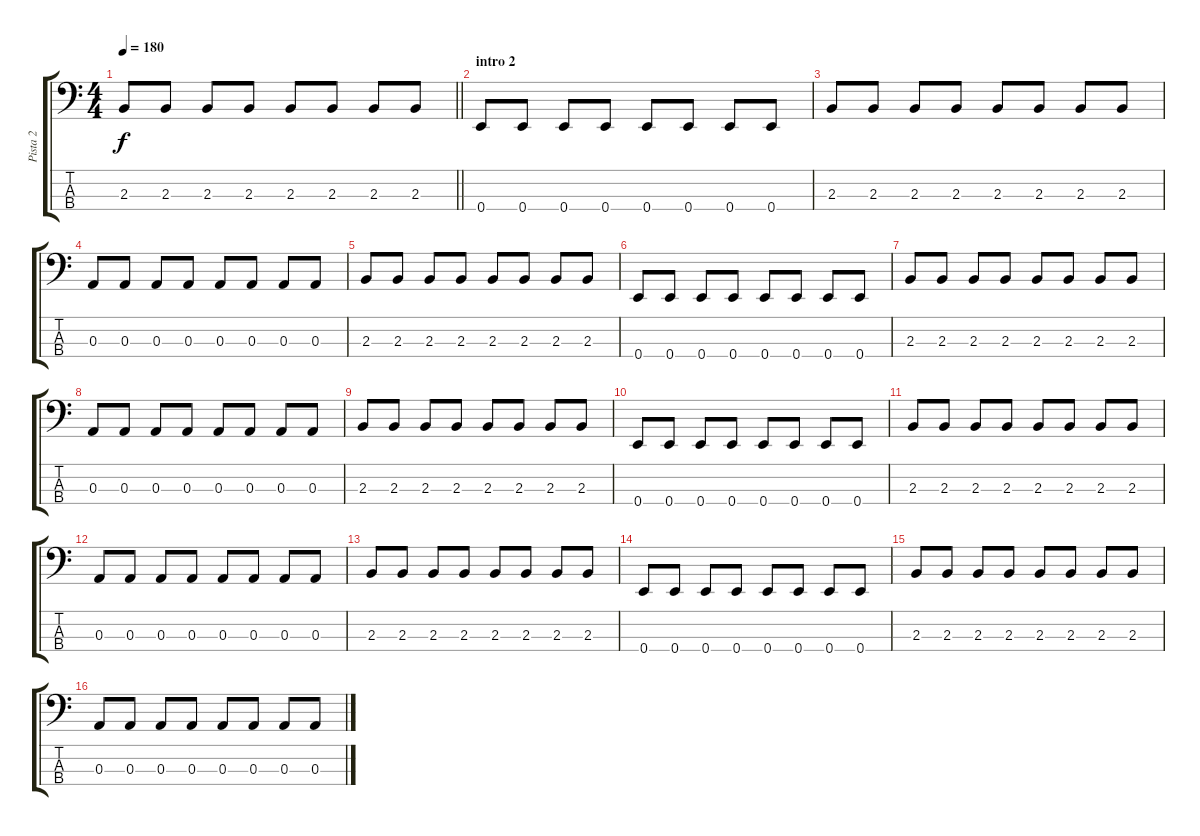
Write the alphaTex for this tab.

\track ("Pista 2" "Pista 2") {instrument electricbassfinger}
\staff {score tabs}
\tuning (G2 D2 A1 E1) {hide}
\ts (4 4)
\tempo 180
\clef f4
\barLineRight lightlight
\ks c
2.3.8{dy f} 2.3.8 2.3.8 2.3.8 2.3.8 2.3.8 2.3.8 2.3.8 |
\section ("" "intro 2")
0.4.8 0.4.8 0.4.8 0.4.8 0.4.8 0.4.8 0.4.8 0.4.8 |
2.3.8 2.3.8 2.3.8 2.3.8 2.3.8 2.3.8 2.3.8 2.3.8 |
0.3.8 0.3.8 0.3.8 0.3.8 0.3.8 0.3.8 0.3.8 0.3.8 |
2.3.8 2.3.8 2.3.8 2.3.8 2.3.8 2.3.8 2.3.8 2.3.8 |
0.4.8 0.4.8 0.4.8 0.4.8 0.4.8 0.4.8 0.4.8 0.4.8 |
2.3.8 2.3.8 2.3.8 2.3.8 2.3.8 2.3.8 2.3.8 2.3.8 |
0.3.8 0.3.8 0.3.8 0.3.8 0.3.8 0.3.8 0.3.8 0.3.8 |
2.3.8 2.3.8 2.3.8 2.3.8 2.3.8 2.3.8 2.3.8 2.3.8 |
0.4.8 0.4.8 0.4.8 0.4.8 0.4.8 0.4.8 0.4.8 0.4.8 |
2.3.8 2.3.8 2.3.8 2.3.8 2.3.8 2.3.8 2.3.8 2.3.8 |
0.3.8 0.3.8 0.3.8 0.3.8 0.3.8 0.3.8 0.3.8 0.3.8 |
2.3.8 2.3.8 2.3.8 2.3.8 2.3.8 2.3.8 2.3.8 2.3.8 |
0.4.8 0.4.8 0.4.8 0.4.8 0.4.8 0.4.8 0.4.8 0.4.8 |
2.3.8 2.3.8 2.3.8 2.3.8 2.3.8 2.3.8 2.3.8 2.3.8 |
0.3.8 0.3.8 0.3.8 0.3.8 0.3.8 0.3.8 0.3.8 0.3.8
